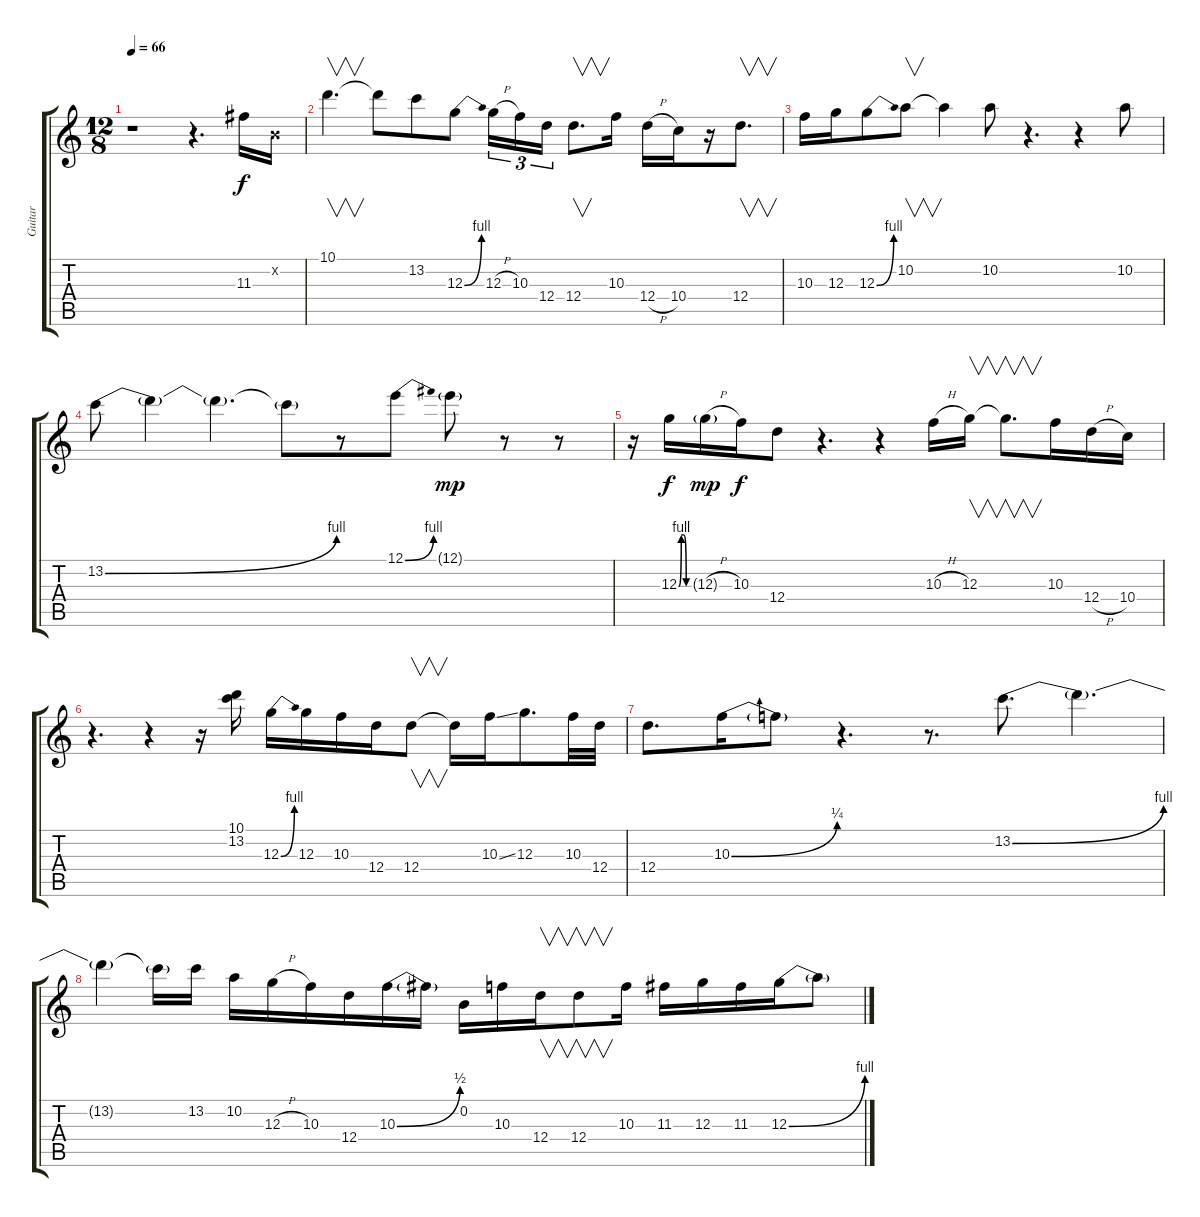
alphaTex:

\track ("Guitar" "Guitar") {instrument electricguitarclean}
\staff {score tabs}
\tuning (E4 B3 G3 D3 A2 E2) {hide}
\ts (12 8)
\tempo 66
\clef g2
\ks c
r.1{dy f instrument electricguitarclean} r.4{d} 11.3.16 0.2{x}.16 |
10.1.4{v d} 10.1{t}.8 13.2.8 12.3{be (bend 0 0 60 4)}.8 12.3{h}.16{tu (3 2)} 10.3.16{tu (3 2)} 12.4.16{tu (3 2)} 12.4.8{v d} 10.3.16 12.4{h}.16 10.4.16 r.16 12.4.8{v d} |
10.3.16 12.3.16 12.3{be (bend 0 0 60 4)}.8 10.2.8{v} 10.2{t}.4 10.2.8 r.4{d} r.4 10.2.8 |
13.2{be (bend 0 0 60 4)}.8 13.2{t}.4 13.2{t}.4{d} 13.2{t}.8 r.8 12.1{be (bend 0 0 60 4)}.8 12.1{g}.8{dy mp} r.8 r.8 |
r.16 12.3{be (custom 0 0 15 4 30 4 45 0 60 0)}.16{dy f} 12.3{h g}.16{dy mp} 10.3.16{dy f} 12.4.8 r.4{d} r.4 10.3{h}.16 12.3.16{v} 12.3{t}.8{v d} 10.3.16 12.4{h}.16 10.4.16 |
r.4{d} r.4 r.16 (10.1 13.2).16 12.3{be (bend 0 0 60 4)}.16 12.3.16 10.3.16 12.4.16 12.4.8{v} 12.4{t}.16 10.3{ss}.16 12.3.8{d} 10.3.32 12.4.32 |
12.4.8{d} 10.3{be (bend 0 0 60 1)}.16 10.3{t}.8 r.4{d} r.8{d} 13.2{be (bend 0 0 60 4)}.8{d} 13.2{t}.4{d} |
13.2{t}.4 13.2{t}.16 13.2.16 10.2.16 12.3{h}.16 10.3.16 12.4.16 10.3{be (bend 0 0 60 2)}.16 10.3{t}.16 0.2.16 10.3.16 12.4.16{v} 12.4.8{v} 10.3.16 11.3.16 12.3.16 11.3.16 12.3{be (bend 0 0 60 4)}.16 12.3{t}.8
